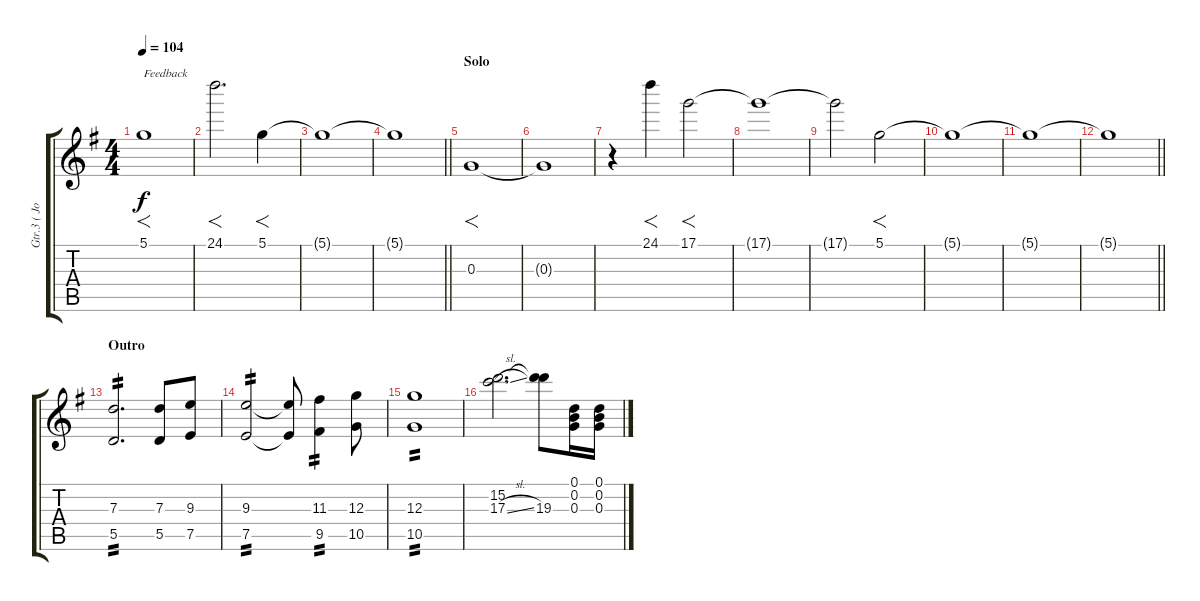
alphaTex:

\track ("Gtr.3 ( Jonny Greenwood )" "Gtr.3 ( Jo") {instrument overdrivenguitar}
\staff {score tabs}
\tuning (D4 B3 G3 D3 A2 E2) {hide}
\ts (4 4)
\tempo 104
\clef g2
\ks eminor
5.1.1{f txt "Feedback" dy f} |
24.1.2{f d} 5.1.4{f} |
5.1{t}.1 |
\barLineRight lightlight
5.1{t}.1 |
\section ("" "Solo")
0.3.1{f} |
0.3{t}.1 |
r.4 24.1.4{f} 17.1.2{f} |
17.1{t}.1 |
17.1{t}.2 5.1.2{f} |
5.1{t}.1 |
5.1{t}.1 |
\barLineRight lightlight
5.1{t}.1 |
\section ("" "Outro")
(7.3 5.5).2{d tp 2} (7.3 5.5).8 (9.3 7.5).8 |
(9.3 7.5).2{tp 2} (9.3{t} 7.5{t}).8 (11.3 9.5).4{tp 2} (12.3 10.5).8 |
(12.3 10.5).1{tp 2} |
(15.2 17.3{sl}).2{d} (15.2{t} 19.3).8 (0.1 0.2 0.3).16 (0.1 0.2 0.3).16
